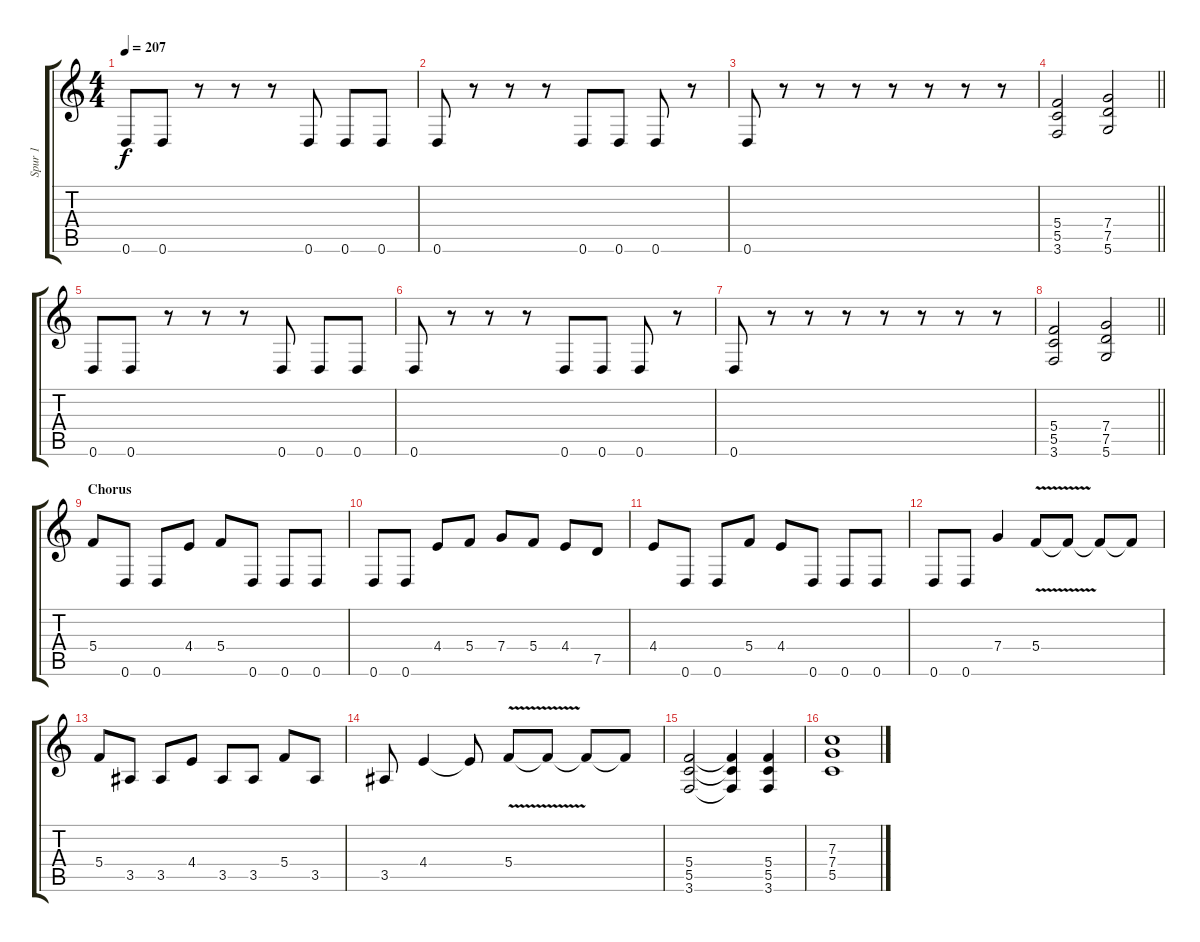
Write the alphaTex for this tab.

\track ("Spur 1" "Spur 1") {instrument distortionguitar}
\staff {score tabs}
\tuning (D4 A3 F3 C3 G2 D2) {hide}
\ts (4 4)
\tempo 207
\clef g2
\ks c
0.6.8{dy f} 0.6.8 r.8 r.8 r.8 0.6.8 0.6.8 0.6.8 |
0.6.8 r.8 r.8 r.8 0.6.8 0.6.8 0.6.8 r.8 |
0.6.8 r.8 r.8 r.8 r.8 r.8 r.8 r.8 |
\barLineRight lightlight
(5.4 5.5 3.6).2 (7.4 7.5 5.6).2 |
\section ("" "")
0.6.8 0.6.8 r.8 r.8 r.8 0.6.8 0.6.8 0.6.8 |
0.6.8 r.8 r.8 r.8 0.6.8 0.6.8 0.6.8 r.8 |
0.6.8 r.8 r.8 r.8 r.8 r.8 r.8 r.8 |
\barLineRight lightlight
(5.4 5.5 3.6).2 (7.4 7.5 5.6).2 |
\section ("" "Chorus")
5.4.8 0.6.8 0.6.8 4.4.8 5.4.8 0.6.8 0.6.8 0.6.8 |
0.6.8 0.6.8 4.4.8 5.4.8 7.4.8 5.4.8 4.4.8 7.5.8 |
4.4.8 0.6.8 0.6.8 5.4.8 4.4.8 0.6.8 0.6.8 0.6.8 |
0.6.8 0.6.8 7.4.4 5.4{v}.8 5.4{t}.8 5.4{t}.8 5.4{t}.8 |
5.4.8 3.5.8 3.5.8 4.4.8 3.5.8 3.5.8 5.4.8 3.5.8 |
3.5.8 4.4.4 4.4{t}.8 5.4{v}.8 5.4{t}.8 5.4{t}.8 5.4{t}.8 |
(5.4 5.5 3.6).2 (5.4{t} 5.5{t} 3.6{t}).4 (5.4 5.5 3.6).4 |
(7.3 7.4 5.5).1
